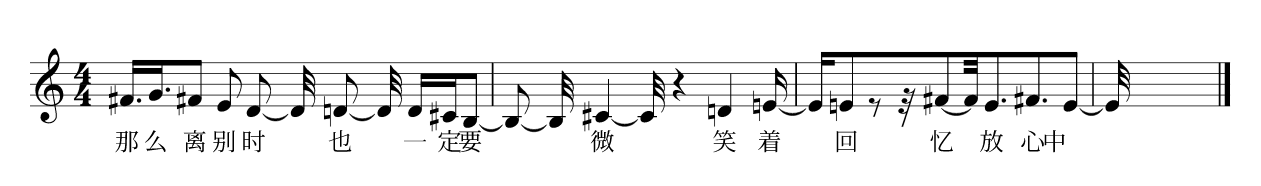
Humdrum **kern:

**kern	**text
*part1	*part1
*staff1	*staff1
*clefG2	*
*M4/4	*
*MM110	*
=1	=1
16.f#X/LL	那
16.g/J	么
8f#X/J	离
8e	别
[8d	时
32d]	.
[8dn	也
32d]	.
16d/LL	一
16c#X/J	定
[8B/J	要
=2	=2
8B_	.
32B]	.
[4c#X	微
32c#]	.
4r	.
4dn	笑
[16en	着
=3	=3
16e/KL]	.
8en/J	回
8r	.
32r	.
[8f#X	忆
32f#]	.
8.e/L	放
8.f#X/J	心
[8eJ	中
=4	=4
32e]	.
32%31ryy	.
==	==
*-	*-
